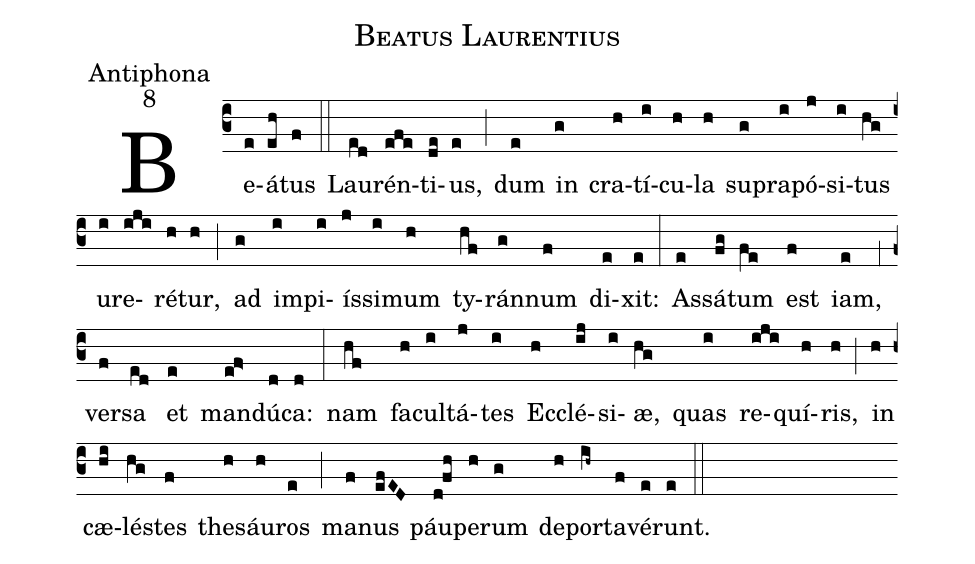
name:Beatus Laurentius;
office-part:Antiphona;
mode:8;
%%
(c3) Be(e)á(eh)tus(f) (::)
Lau(ed)rén(efe)ti(de)us,(e) (;) dum(e) in(g) cra(h)tí(i)cu(h)la(h) su(g)pra(i)pó(j)si(i)tus(hg) u(i)re(iji)ré(h)tur,(h) (;) ad(g) im(i)pi(i)ís(j)si(i)mum(h) ty(hf)rán(g)num(f) di(e)xit:(e) (:)
As(e)sá(fg)tum(fe) est(f) iam,(e) (,1) ver(f)sa(ed) et(e) man(ef>)dú(d)ca:(d) (:)
nam(hf) fa(h)cul(i)tá(j)tes(i) Ec(h)clé(ij)si(i)æ,(hg) quas(i) re(iji)quí(h)ris,(h) (;) in(h) cæ(hi)lé(hg)stes(f) the(h)sáu(h)ros(e) (;) ma(f)nus(efED) páu(d!fh)pe(h)rum(g) de(h)por(ih~)ta(f)vé(e)runt.(e) (::)
